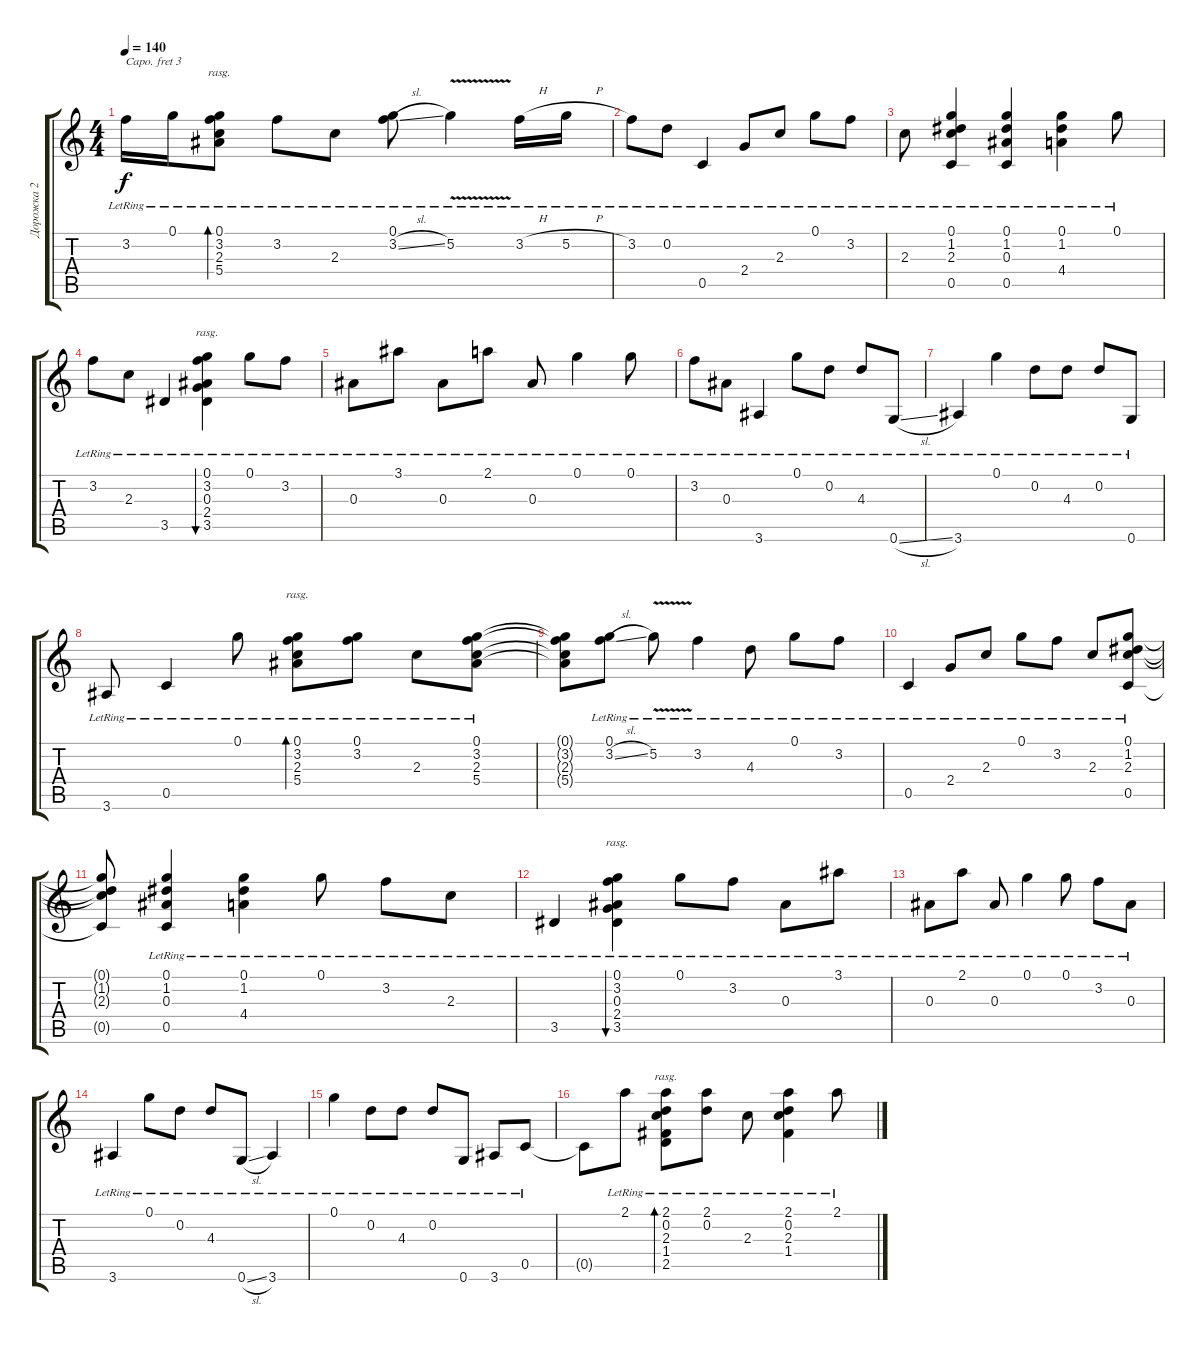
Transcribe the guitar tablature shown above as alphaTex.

\track ("Дорожка 2" "Дорожка 2") {instrument acousticguitarsteel}
\staff {score tabs}
\capo 3
\tuning (E4 B3 G3 D3 A2 E2) {hide}
\ts (4 4)
\tempo 140
\clef g2
\ks c
3.2{lr}.16{dy f} 0.1{lr}.16 (0.1{lr} 3.2{lr} 2.3{lr} 5.4{lr}).8{bd 480 rasg ii} 3.2{lr}.8 2.3{lr}.8 (0.1{lr} 3.2{sl lr}).8 5.2{v lr}.4 3.2{h lr}.16 5.2{h lr}.16 |
3.2{lr}.8 0.2{lr}.8 0.5{lr}.4 2.4{lr}.8 2.3{lr}.8 0.1{lr}.8 3.2{lr}.8 |
2.3{lr}.8 (0.1 1.2{lr} 2.3{lr} 0.5{lr}).4 (0.1 1.2{lr} 0.3{lr} 0.5{lr}).4 (0.1 1.2{lr} 4.4{lr}).4 0.1{lr}.8 |
3.2{lr}.8 2.3{lr}.8 3.5{lr}.4 (0.1{lr} 3.2{lr} 0.3{lr} 2.4{lr} 3.5{lr}).4{bu 480 rasg ii} 0.1{lr}.8 3.2{lr}.8 |
0.3{lr}.8 3.1{lr}.8 0.3{lr}.8 2.1{lr}.8 0.3{lr}.8 0.1{lr}.4 0.1{lr}.8 |
3.2{lr}.8 0.3{lr}.8 3.6{lr}.4 0.1{lr}.8 0.2{lr}.8 4.3{lr}.8 0.6{sl lr}.8 |
3.6{lr}.4 0.1{lr}.4 0.2{lr}.8 4.3{lr}.8 0.2{lr}.8 0.6{lr}.8 |
3.6{lr}.8 0.5{lr}.4 0.1{lr}.8 (0.1{lr} 3.2{lr} 2.3{lr} 5.4{lr}).8{bd 480 rasg ii} (0.1{lr} 3.2{lr}).8 2.3{lr}.8 (0.1{lr} 3.2{lr} 2.3{lr} 5.4{lr}).8 |
(0.1{t} 3.2{t} 2.3{t} 5.4{t}).8 (0.1{lr} 3.2{sl lr}).8 5.2{v lr}.8 3.2{lr}.4 4.3{lr}.8 0.1{lr}.8 3.2{lr}.8 |
0.5{lr}.4 2.4{lr}.8 2.3{lr}.8 0.1{lr}.8 3.2{lr}.8 2.3{lr}.8 (0.1 1.2{lr} 2.3{lr} 0.5{lr}).8 |
(0.1{t} 1.2{t} 2.3{t} 0.5{t}).8 (0.1 1.2{lr} 0.3{lr} 0.5{lr}).4 (0.1 1.2{lr} 4.4{lr}).4 0.1{lr}.8 3.2{lr}.8 2.3{lr}.8 |
3.5{lr}.4 (0.1{lr} 3.2{lr} 0.3{lr} 2.4{lr} 3.5{lr}).4{bu 480 rasg ii} 0.1{lr}.8 3.2{lr}.8 0.3{lr}.8 3.1{lr}.8 |
0.3{lr}.8 2.1{lr}.8 0.3{lr}.8 0.1{lr}.4 0.1{lr}.8 3.2{lr}.8 0.3{lr}.8 |
3.6{lr}.4 0.1{lr}.8 0.2{lr}.8 4.3{lr}.8 0.6{sl lr}.8 3.6{lr}.4 |
0.1{lr}.4 0.2{lr}.8 4.3{lr}.8 0.2{lr}.8 0.6{lr}.8 3.6{lr}.8 0.5{lr}.8 |
0.5{t}.8 2.1{lr}.8 (2.1{lr} 0.2{lr} 2.3{lr} 1.4{lr} 2.5{lr}).8{bd 480 rasg ii} (2.1{lr} 0.2{lr}).8 2.3{lr}.8 (2.1{lr} 0.2{lr} 2.3{lr} 1.4{lr}).4 2.1{lr}.8
